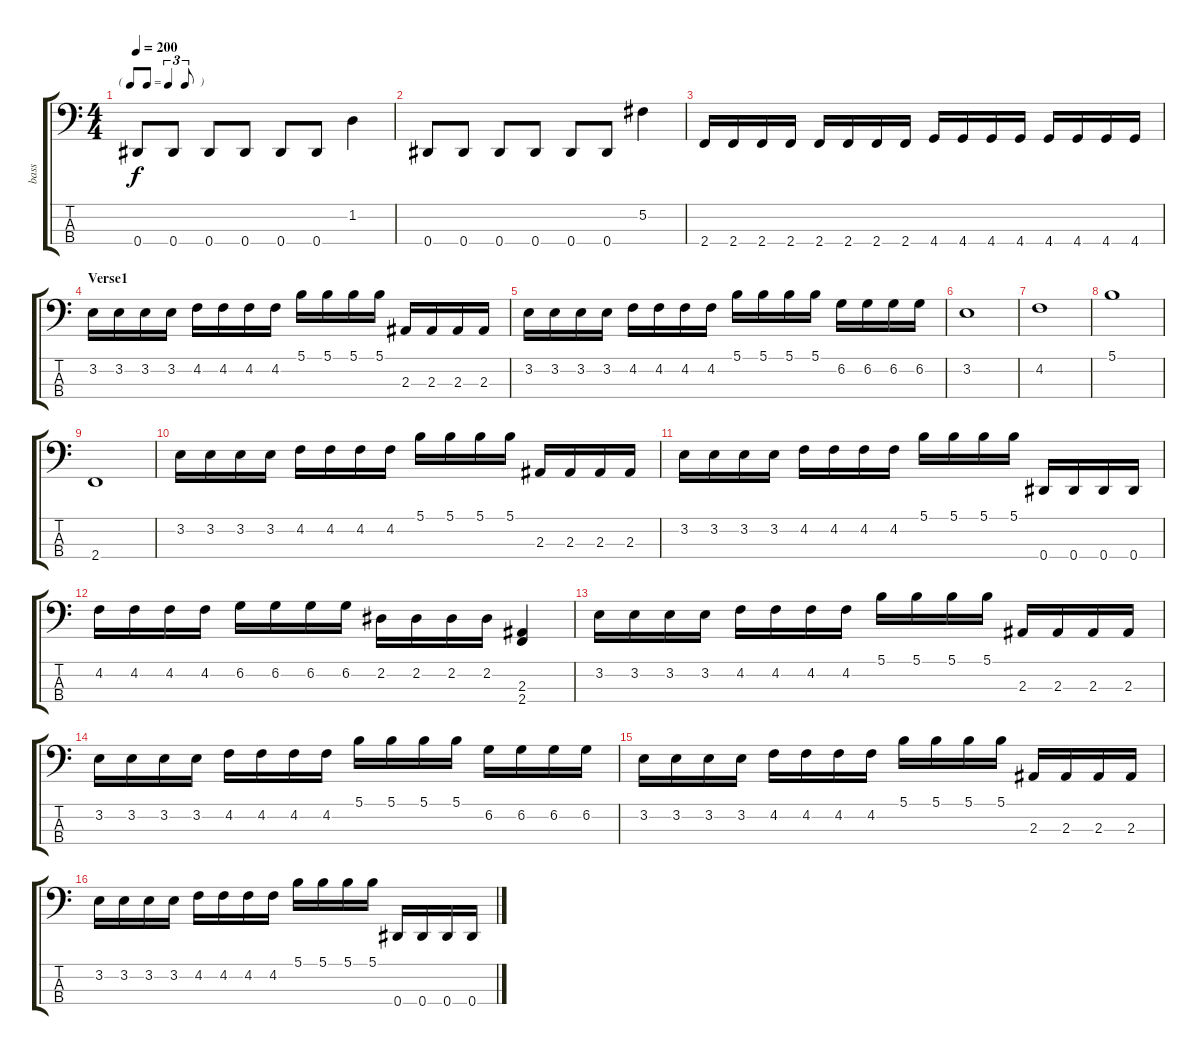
\track ("bass" "bass") {instrument slapbass1}
\staff {score tabs}
\tuning (Gb2 Db2 Ab1 Eb1) {hide}
\ts (4 4)
\tf triplet8th
\tempo 200
\clef f4
\ks c
0.4.8{dy f} 0.4.8 0.4.8 0.4.8 0.4.8 0.4.8 1.2.4 |
0.4.8 0.4.8 0.4.8 0.4.8 0.4.8 0.4.8 5.2.4 |
2.4.16 2.4.16 2.4.16 2.4.16 2.4.16 2.4.16 2.4.16 2.4.16 4.4.16 4.4.16 4.4.16 4.4.16 4.4.16 4.4.16 4.4.16 4.4.16 |
\section ("" "Verse1")
3.2.16 3.2.16 3.2.16 3.2.16 4.2.16 4.2.16 4.2.16 4.2.16 5.1.16 5.1.16 5.1.16 5.1.16 2.3.16 2.3.16 2.3.16 2.3.16 |
3.2.16 3.2.16 3.2.16 3.2.16 4.2.16 4.2.16 4.2.16 4.2.16 5.1.16 5.1.16 5.1.16 5.1.16 6.2.16 6.2.16 6.2.16 6.2.16 |
3.2.1 |
4.2.1 |
5.1.1 |
2.4.1 |
3.2.16 3.2.16 3.2.16 3.2.16 4.2.16 4.2.16 4.2.16 4.2.16 5.1.16 5.1.16 5.1.16 5.1.16 2.3.16 2.3.16 2.3.16 2.3.16 |
3.2.16 3.2.16 3.2.16 3.2.16 4.2.16 4.2.16 4.2.16 4.2.16 5.1.16 5.1.16 5.1.16 5.1.16 0.4.16 0.4.16 0.4.16 0.4.16 |
4.2.16 4.2.16 4.2.16 4.2.16 6.2.16 6.2.16 6.2.16 6.2.16 2.2.16 2.2.16 2.2.16 2.2.16 (2.3 2.4).4 |
3.2.16 3.2.16 3.2.16 3.2.16 4.2.16 4.2.16 4.2.16 4.2.16 5.1.16 5.1.16 5.1.16 5.1.16 2.3.16 2.3.16 2.3.16 2.3.16 |
3.2.16 3.2.16 3.2.16 3.2.16 4.2.16 4.2.16 4.2.16 4.2.16 5.1.16 5.1.16 5.1.16 5.1.16 6.2.16 6.2.16 6.2.16 6.2.16 |
3.2.16 3.2.16 3.2.16 3.2.16 4.2.16 4.2.16 4.2.16 4.2.16 5.1.16 5.1.16 5.1.16 5.1.16 2.3.16 2.3.16 2.3.16 2.3.16 |
3.2.16 3.2.16 3.2.16 3.2.16 4.2.16 4.2.16 4.2.16 4.2.16 5.1.16 5.1.16 5.1.16 5.1.16 0.4.16 0.4.16 0.4.16 0.4.16
